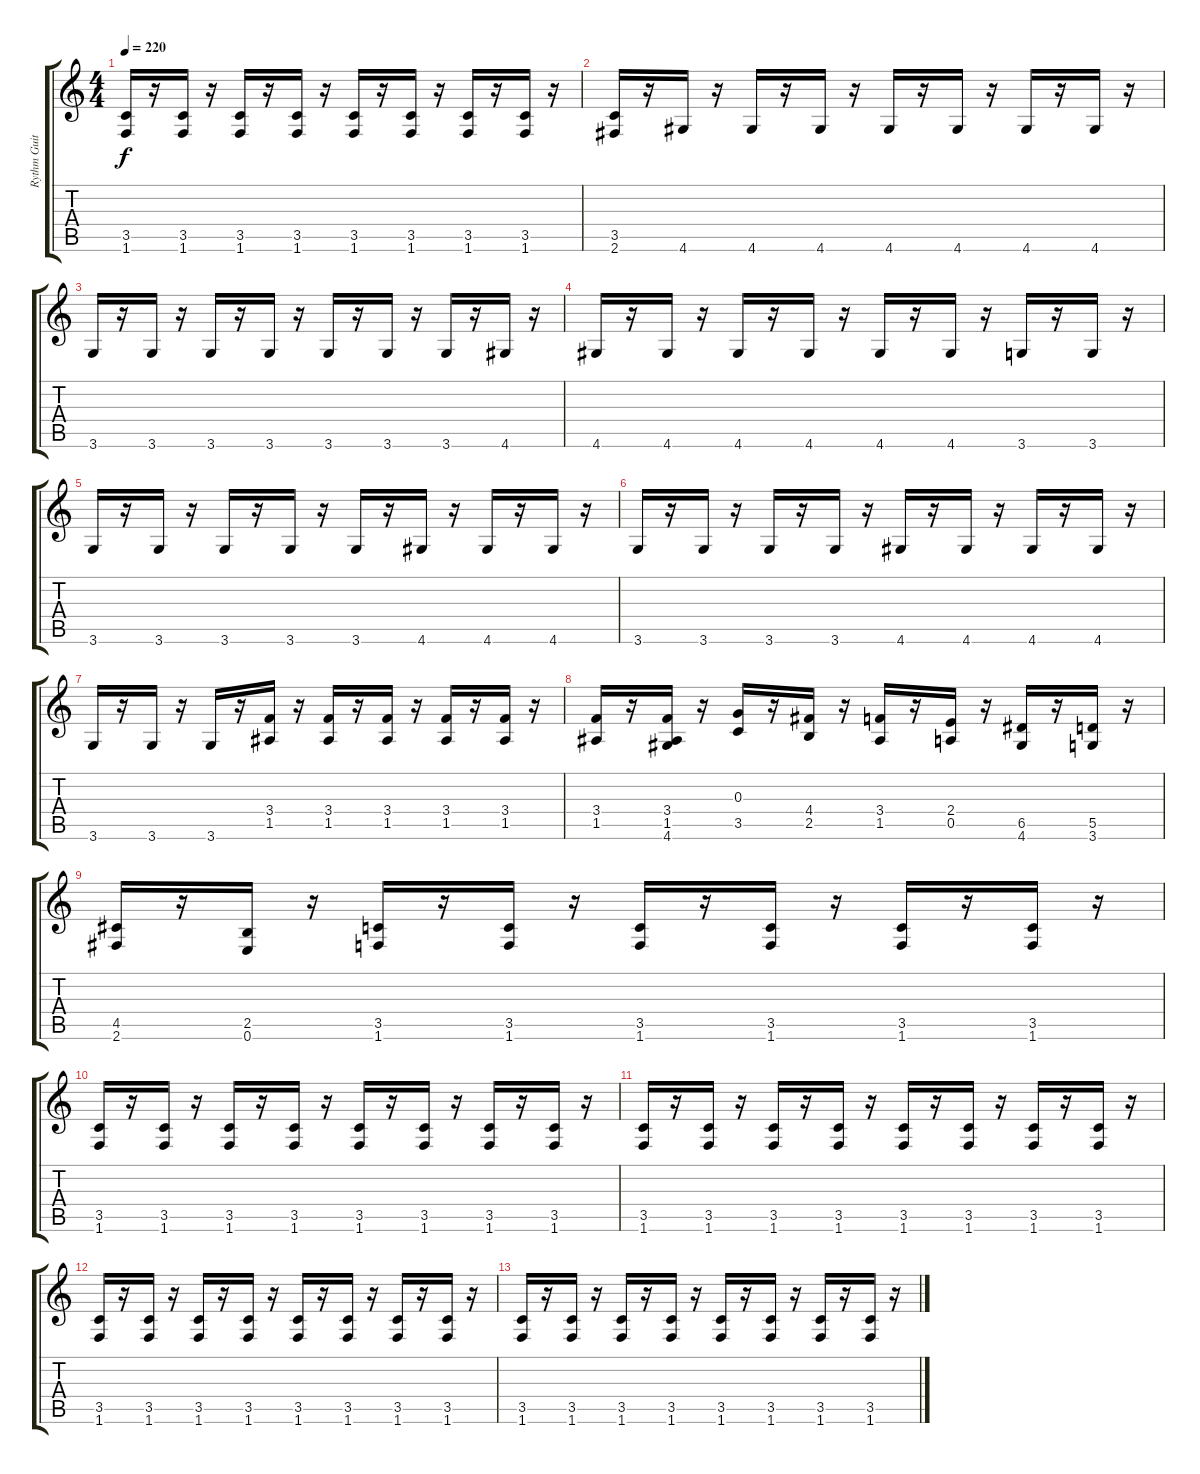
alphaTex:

\track ("Rythm Guitar" "Rythm Guit") {instrument distortionguitar}
\staff {score tabs}
\tuning (E4 B3 G3 D3 A2 E2) {hide}
\ts (4 4)
\tempo 220
\clef g2
\ks c
(3.5 1.6).16{dy f} r.16 (3.5 1.6).16 r.16 (3.5 1.6).16 r.16 (3.5 1.6).16 r.16 (3.5 1.6).16 r.16 (3.5 1.6).16 r.16 (3.5 1.6).16 r.16 (3.5 1.6).16 r.16 |
(3.5 2.6).16 r.16 4.6.16 r.16 4.6.16 r.16 4.6.16 r.16 4.6.16 r.16 4.6.16 r.16 4.6.16 r.16 4.6.16 r.16 |
3.6.16 r.16 3.6.16 r.16 3.6.16 r.16 3.6.16 r.16 3.6.16 r.16 3.6.16 r.16 3.6.16 r.16 4.6.16 r.16 |
4.6.16 r.16 4.6.16 r.16 4.6.16 r.16 4.6.16 r.16 4.6.16 r.16 4.6.16 r.16 3.6.16 r.16 3.6.16 r.16 |
3.6.16 r.16 3.6.16 r.16 3.6.16 r.16 3.6.16 r.16 3.6.16 r.16 4.6.16 r.16 4.6.16 r.16 4.6.16 r.16 |
3.6.16 r.16 3.6.16 r.16 3.6.16 r.16 3.6.16 r.16 4.6.16 r.16 4.6.16 r.16 4.6.16 r.16 4.6.16 r.16 |
3.6.16 r.16 3.6.16 r.16 3.6.16 r.16 (3.4 1.5).16 r.16 (3.4 1.5).16 r.16 (3.4 1.5).16 r.16 (3.4 1.5).16 r.16 (3.4 1.5).16 r.16 |
(3.4 1.5).16 r.16 (3.4 1.5 4.6).16 r.16 (0.3 3.5).16 r.16 (4.4 2.5).16 r.16 (3.4 1.5).16 r.16 (2.4 0.5).16 r.16 (6.5 4.6).16 r.16 (5.5 3.6).16 r.16 |
(4.5 2.6).16 r.16 (2.5 0.6).16 r.16 (3.5 1.6).16 r.16 (3.5 1.6).16 r.16 (3.5 1.6).16 r.16 (3.5 1.6).16 r.16 (3.5 1.6).16 r.16 (3.5 1.6).16 r.16 |
(3.5 1.6).16 r.16 (3.5 1.6).16 r.16 (3.5 1.6).16 r.16 (3.5 1.6).16 r.16 (3.5 1.6).16 r.16 (3.5 1.6).16 r.16 (3.5 1.6).16 r.16 (3.5 1.6).16 r.16 |
(3.5 1.6).16 r.16 (3.5 1.6).16 r.16 (3.5 1.6).16 r.16 (3.5 1.6).16 r.16 (3.5 1.6).16 r.16 (3.5 1.6).16 r.16 (3.5 1.6).16 r.16 (3.5 1.6).16 r.16 |
(3.5 1.6).16 r.16 (3.5 1.6).16 r.16 (3.5 1.6).16 r.16 (3.5 1.6).16 r.16 (3.5 1.6).16 r.16 (3.5 1.6).16 r.16 (3.5 1.6).16 r.16 (3.5 1.6).16 r.16 |
(3.5 1.6).16 r.16 (3.5 1.6).16 r.16 (3.5 1.6).16 r.16 (3.5 1.6).16 r.16 (3.5 1.6).16 r.16 (3.5 1.6).16 r.16 (3.5 1.6).16 r.16 (3.5 1.6).16 r.16
